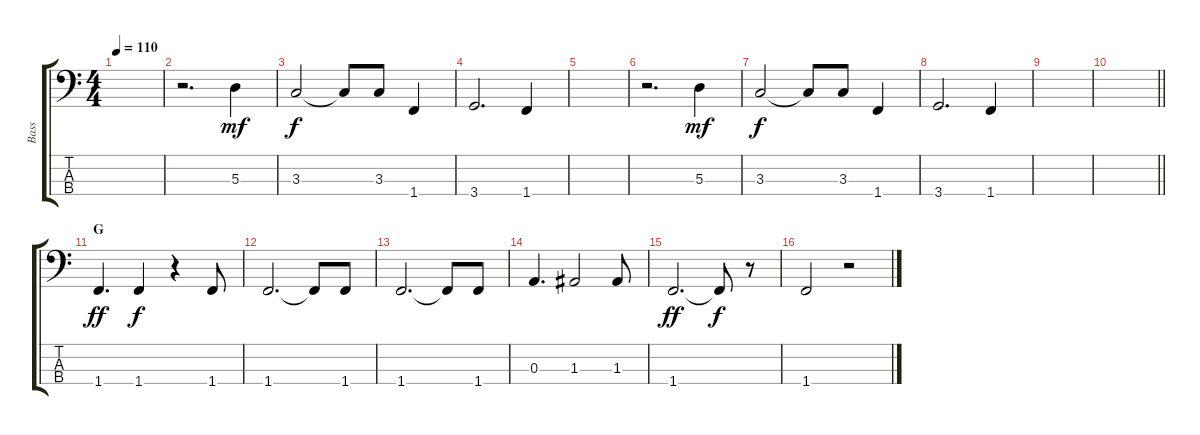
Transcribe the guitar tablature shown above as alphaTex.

\track ("Bass" "Bass") {instrument synthbass1}
\staff {score tabs}
\tuning (G2 D2 A1 E1) {hide}
\ts (4 4)
\tempo 110
\clef f4
\ks c
|
r.2{d} 5.3.4{dy mf} |
3.3.2{dy f} 3.3{t}.8 3.3.8 1.4.4 |
3.4.2{d} 1.4.4 |
|
r.2{d} 5.3.4{dy mf} |
3.3.2{dy f} 3.3{t}.8 3.3.8 1.4.4 |
3.4.2{d} 1.4.4 |
|
\barLineRight lightlight
|
\section ("" "G")
1.4.4{d dy ff} 1.4.4{dy f} r.4 1.4.8 |
1.4.2{d} 1.4{t}.8 1.4.8 |
1.4.2{d} 1.4{t}.8 1.4.8 |
0.3.4{d} 1.3.2 1.3.8 |
1.4.2{d dy ff} 1.4{t}.8{dy f} r.8 |
1.4.2 r.2
